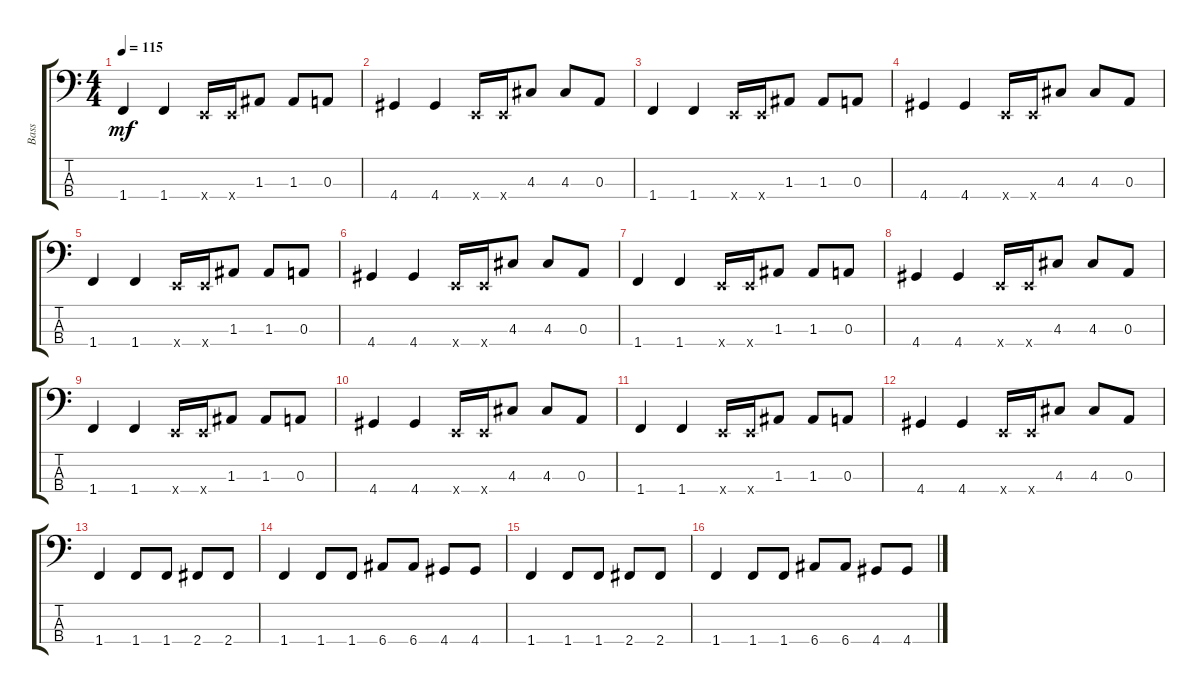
\track ("Bass" "Bass") {instrument electricbassfinger}
\staff {score tabs}
\tuning (G2 D2 A1 E1) {hide}
\ts (4 4)
\tempo 115
\clef f4
\ks c
1.4.4{dy mf} 1.4.4 0.4{x}.16 0.4{x}.16 1.3.8 1.3.8 0.3.8 |
4.4.4 4.4.4 0.4{x}.16 0.4{x}.16 4.3.8 4.3.8 0.3.8 |
1.4.4 1.4.4 0.4{x}.16 0.4{x}.16 1.3.8 1.3.8 0.3.8 |
4.4.4 4.4.4 0.4{x}.16 0.4{x}.16 4.3.8 4.3.8 0.3.8 |
1.4.4 1.4.4 0.4{x}.16 0.4{x}.16 1.3.8 1.3.8 0.3.8 |
4.4.4 4.4.4 0.4{x}.16 0.4{x}.16 4.3.8 4.3.8 0.3.8 |
1.4.4 1.4.4 0.4{x}.16 0.4{x}.16 1.3.8 1.3.8 0.3.8 |
4.4.4 4.4.4 0.4{x}.16 0.4{x}.16 4.3.8 4.3.8 0.3.8 |
1.4.4 1.4.4 0.4{x}.16 0.4{x}.16 1.3.8 1.3.8 0.3.8 |
4.4.4 4.4.4 0.4{x}.16 0.4{x}.16 4.3.8 4.3.8 0.3.8 |
1.4.4 1.4.4 0.4{x}.16 0.4{x}.16 1.3.8 1.3.8 0.3.8 |
4.4.4 4.4.4 0.4{x}.16 0.4{x}.16 4.3.8 4.3.8 0.3.8 |
1.4.4 1.4.8 1.4.8 2.4.8 2.4.8 |
1.4.4 1.4.8 1.4.8 6.4.8 6.4.8 4.4.8 4.4.8 |
1.4.4 1.4.8 1.4.8 2.4.8 2.4.8 |
1.4.4 1.4.8 1.4.8 6.4.8 6.4.8 4.4.8 4.4.8
